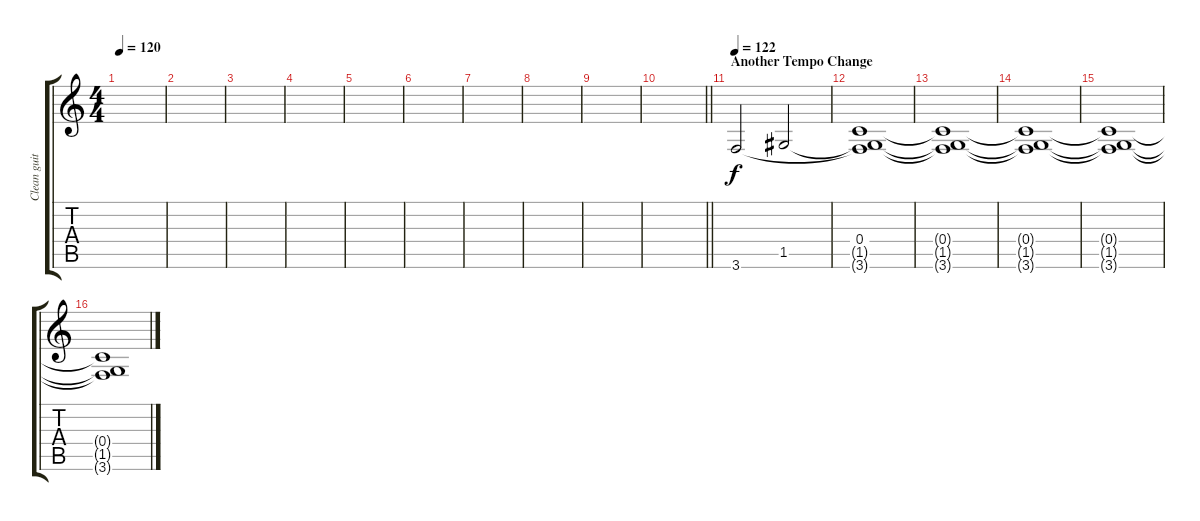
\track ("Clean guitar" "Clean guit") {instrument overdrivenguitar}
\staff {score tabs}
\tuning (D4 A3 F3 C3 G2 D2) {hide}
\ts (4 4)
\tempo 120
\clef g2
\ks c
|
|
|
|
|
|
|
|
|
\barLineRight lightlight
|
\section ("" "Another Tempo Change")
\tempo 122
3.6.2{instrument electricguitarclean} 1.5.2 |
(0.4 1.5{t} 3.6{t}).1 |
(0.4{t} 1.5{t} 3.6{t}).1 |
(0.4{t} 1.5{t} 3.6{t}).1 |
(0.4{t} 1.5{t} 3.6{t}).1 |
(0.4{t} 1.5{t} 3.6{t}).1
